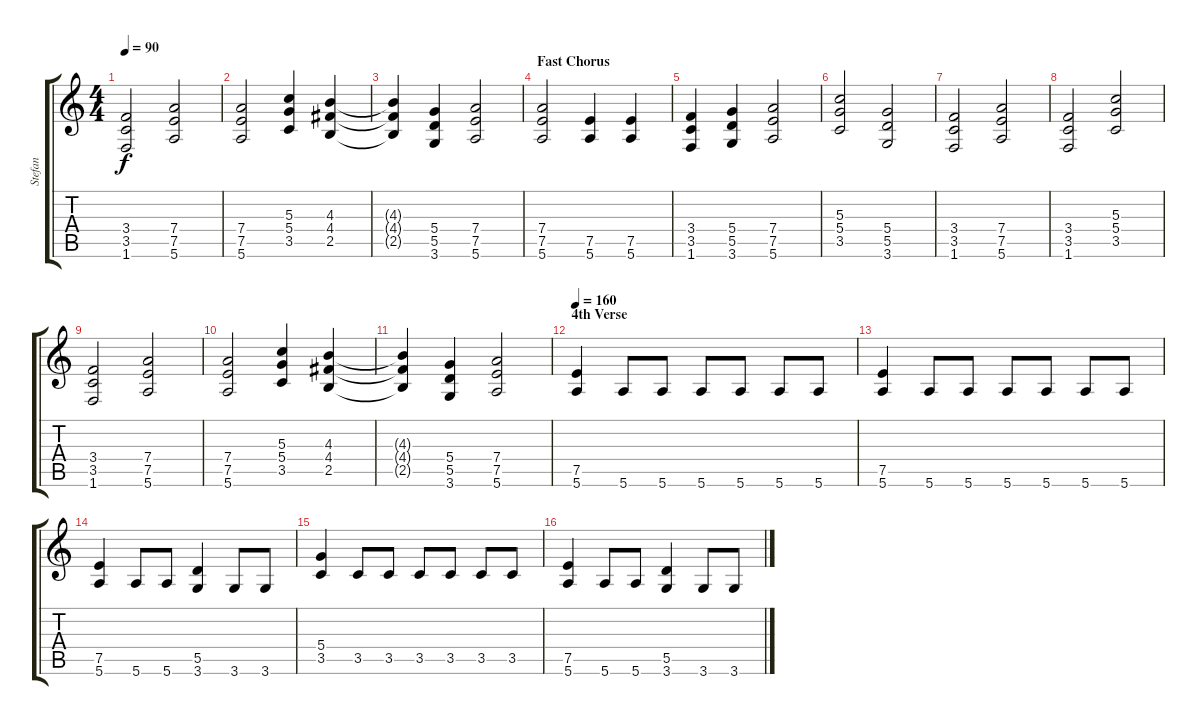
\track ("Stefan" "Stefan") {instrument distortionguitar}
\staff {score tabs}
\tuning (E4 B3 G3 D3 A2 E2) {hide}
\ts (4 4)
\tempo 90
\clef g2
\ks c
(3.4 3.5 1.6).2{dy f} (7.4 7.5 5.6).2 |
(7.4 7.5 5.6).2 (5.3 5.4 3.5).4 (4.3 4.4 2.5).4 |
(4.3{t} 4.4{t} 2.5{t}).4 (5.4 5.5 3.6).4 (7.4 7.5 5.6).2 |
\section ("" "Fast Chorus")
(7.4 7.5 5.6).2 (7.5 5.6).4 (7.5 5.6).4 |
(3.4 3.5 1.6).4 (5.4 5.5 3.6).4 (7.4 7.5 5.6).2 |
(5.3 5.4 3.5).2 (5.4 5.5 3.6).2 |
(3.4 3.5 1.6).2 (7.4 7.5 5.6).2 |
(3.4 3.5 1.6).2 (5.3 5.4 3.5).2 |
(3.4 3.5 1.6).2 (7.4 7.5 5.6).2 |
(7.4 7.5 5.6).2 (5.3 5.4 3.5).4 (4.3 4.4 2.5).4 |
(4.3{t} 4.4{t} 2.5{t}).4 (5.4 5.5 3.6).4 (7.4 7.5 5.6).2 |
\section ("" "4th Verse")
\tempo 160
(7.5 5.6).4 5.6.8 5.6.8 5.6.8 5.6.8 5.6.8 5.6.8 |
(7.5 5.6).4 5.6.8 5.6.8 5.6.8 5.6.8 5.6.8 5.6.8 |
(7.5 5.6).4 5.6.8 5.6.8 (5.5 3.6).4 3.6.8 3.6.8 |
(5.4 3.5).4 3.5.8 3.5.8 3.5.8 3.5.8 3.5.8 3.5.8 |
(7.5 5.6).4 5.6.8 5.6.8 (5.5 3.6).4 3.6.8 3.6.8
